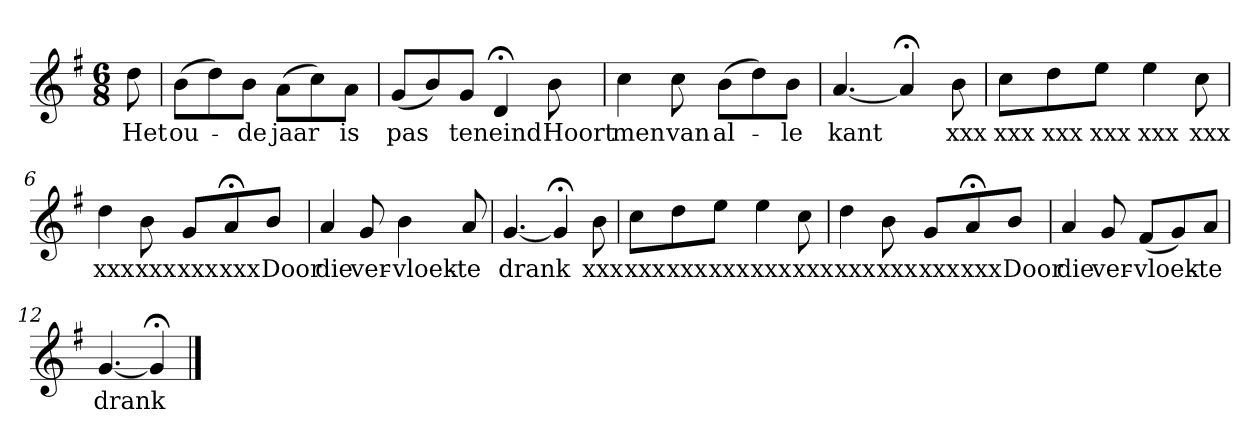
**kern	**text
*part1	*part1
*staff1	*staff1
*k[f#]	*
*G:	*
*M6/8	*
*MM120	*
=	=
8dd	Het
=1	=1
(8bL	ou-
8dd)	.
8bJ	-de
(8aL	jaar
8cc)	.
8aJ	is
=2	=2
(8gL	pas
8b)	.
8gJ	ten
4d;<	eind
8b	Hoort
=3	=3
4cc	men
8cc	van
(8bL	al-
8dd)	.
8bJ	-le
=4	=4
[4.a	kant
4a;<]	.
8b	xxx
=5	=5
8ccL	xxx
8dd	xxx
8eeJ	xxx
4ee	xxx
8cc	xxx
=6	=6
4dd	xxx
8b	xxx
8gL	xxx
8a;<	xxx
8bJ	Door
=7	=7
4a	die
8g	ver-
4b	-vloek-
8a	-te
=8	=8
[4.g	drank
4g;<]	.
8b	xxx
=9	=9
8ccL	xxx
8dd	xxx
8eeJ	xxx
4ee	xxx
8cc	xxx
=10	=10
4dd	xxx
8b	xxx
8gL	xxx
8a;<	xxx
8bJ	Door
=11	=11
4a	die
8g	ver-
(8f#L	-vloek-
8g)	.
8aJ	-te
=12	=12
[4.g	drank
4g;<]	.
==	==
*-	*-
